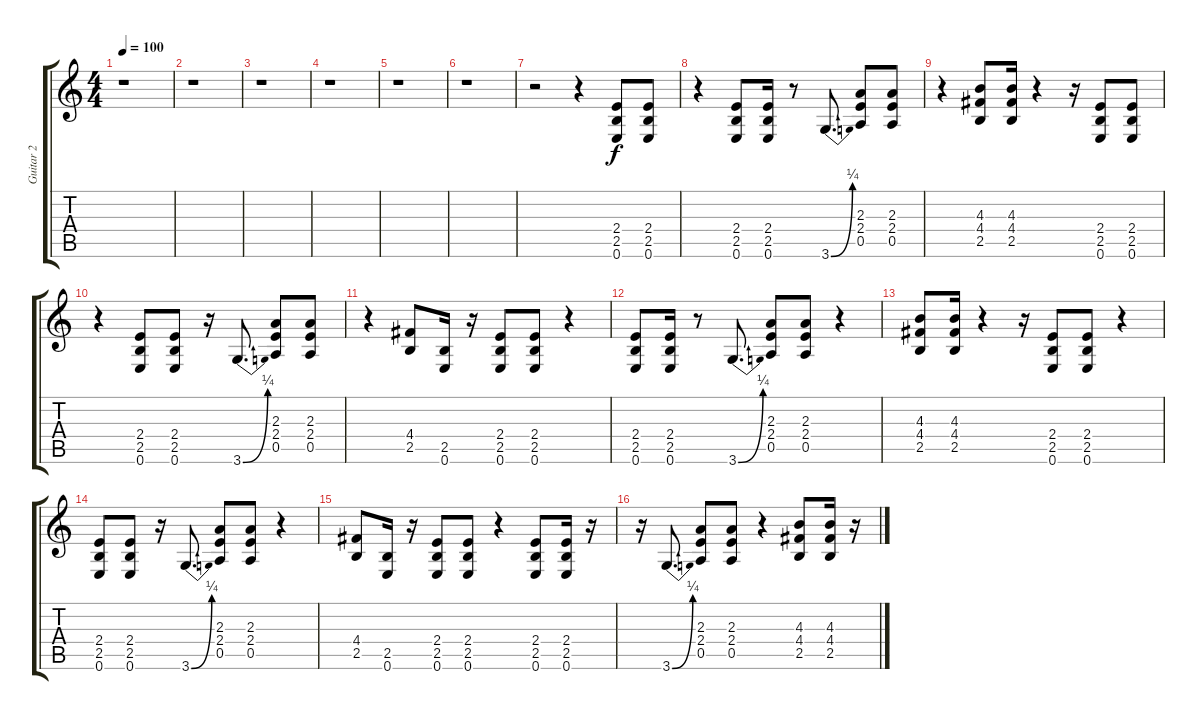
\track ("Guitar 2" "Guitar 2") {instrument overdrivenguitar}
\staff {score tabs}
\tuning (E4 B3 G3 D3 A2 E2) {hide}
\ts (4 4)
\tempo 100
\clef g2
\ks c
r.1{dy f} |
r.1 |
r.1 |
r.1 |
r.1 |
r.1 |
r.2 r.4 (2.4 2.5 0.6).8 (2.4 2.5 0.6).8 |
r.4 (2.4 2.5 0.6).8 (2.4 2.5 0.6).16 r.8 3.6{be (bend 0 0 60 1)}.8{d} (2.3 2.4 0.5).8 (2.3 2.4 0.5).8 |
r.4 (4.3 4.4 2.5).8 (4.3 4.4 2.5).16 r.4 r.16 (2.4 2.5 0.6).8 (2.4 2.5 0.6).8 |
r.4 (2.4 2.5 0.6).8 (2.4 2.5 0.6).8 r.16 3.6{be (bend 0 0 60 1)}.8{d} (2.3 2.4 0.5).8 (2.3 2.4 0.5).8 |
r.4 (4.4 2.5).8 (2.5 0.6).16 r.16 (2.4 2.5 0.6).8 (2.4 2.5 0.6).8 r.4 |
(2.4 2.5 0.6).8 (2.4 2.5 0.6).16 r.8 3.6{be (bend 0 0 60 1)}.8{d} (2.3 2.4 0.5).8 (2.3 2.4 0.5).8 r.4 |
(4.3 4.4 2.5).8 (4.3 4.4 2.5).16 r.4 r.16 (2.4 2.5 0.6).8 (2.4 2.5 0.6).8 r.4 |
(2.4 2.5 0.6).8 (2.4 2.5 0.6).8 r.16 3.6{be (bend 0 0 60 1)}.8{d} (2.3 2.4 0.5).8 (2.3 2.4 0.5).8 r.4 |
(4.4 2.5).8 (2.5 0.6).16 r.16 (2.4 2.5 0.6).8 (2.4 2.5 0.6).8 r.4 (2.4 2.5 0.6).8 (2.4 2.5 0.6).16 r.16 |
r.16 3.6{be (bend 0 0 60 1)}.8{d} (2.3 2.4 0.5).8 (2.3 2.4 0.5).8 r.4 (4.3 4.4 2.5).8 (4.3 4.4 2.5).16 r.16
